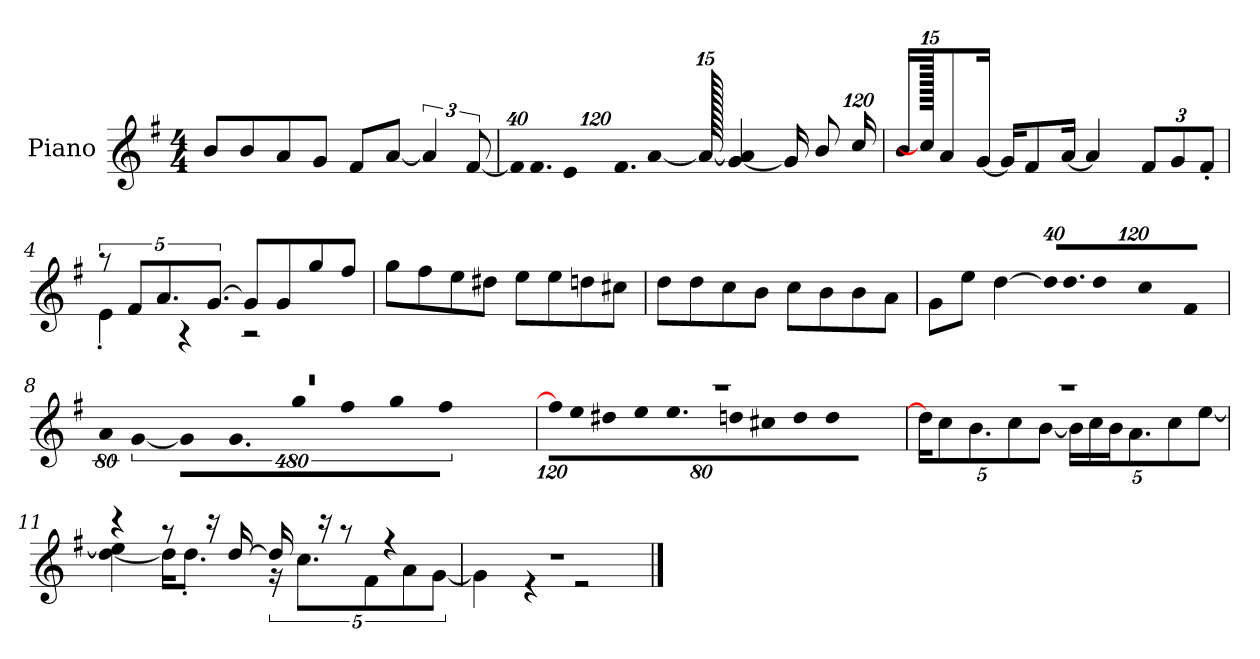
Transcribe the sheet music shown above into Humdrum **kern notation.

**kern
*part1
*staff1
*I"Piano
*I'P-no
*clefG2
*k[f#]
*M4/4
*MM90
=1
8b/L
8b/
8a/
8g/J
8f#/L
[8a/J
6a/]
[12f#/
=2
*Xbrackettup
!LO:N:vis=32
640%23f#/KLL]
!LO:N:vis=16.
960%103f#/J
!LO:N:vis=8
960%137e/
!LO:N:vis=16.
960%103f#/L
[384%41a/J
1920a/_
[4g/ 4a/]
16g/KL]
8b/
[1920%119cc/Jk
=3
16b/KL
1920cc/]
8a/
[16g/Jk
16g/KL]
8f#/
[16a/Jk
4a/]
12f#/L
12g/
12f#'/J
=4
*brackettup
*^
10r	4e'\
10f#/L	.
10.a/	.
.	4r
[10.g/J	.
8g/L]	2r
8g/	.
8gg/	.
8ff#/J	.
*v	*v
!!LO:LB:g=z
=5
8gg\L
8ff#\
8ee\
8dd#X\J
8ee\L
8ee\
8ddn\
8cc#X\J
=6
8dd\L
8dd\
8cc\
8b\J
8cc\L
8b\
8b\
8a\J
=7
8g\L
8ee\J
[4dd\
*Xbrackettup
!LO:N:vis=32
640%23dd/KLL]
!LO:N:vis=16.
960%103dd/J
!LO:N:vis=8
960%137dd/
!LO:N:vis=8
960%137cc/
!LO:N:vis=16
1920%137f#/Jk
=8
*^
*	*brackettup
!	!LO:N:vis=8
1r	640%71a\
!	!LO:N:vis=4
.	[1920%427g\
!	!LO:N:vis=16
.	1920%107g\KL]
.	9.g\
!	!LO:N:vis=8
.	640%71gg\
!	!LO:N:vis=8
.	640%71ff#\
!	!LO:N:vis=8
.	640%71gg\
!	!LO:N:vis=8
.	[640%71ff#\J
.	1920ryy
!!LO:LB:g=z	!!
=9	=9
*	*Xbrackettup
!	!LO:N:vis=16
1r	1920%107ff#\KL]
!	!LO:N:vis=8
.	640%71ee\
!	!LO:N:vis=8
.	640%71dd#X\
!	!LO:N:vis=8
.	640%71ee\
.	9.ee\
!	!LO:N:vis=8
.	640%71ddn\
!	!LO:N:vis=8
.	640%71cc#X\
!	!LO:N:vis=8
.	640%71dd\
!	!LO:N:vis=8
.	[640%71dd\J
.	960ryy
=10	=10
1r	20dd\KL]
.	10cc\
.	10.b\
.	10cc\
.	[10b\J
.	20b\LL]
.	20cc\
.	20b\J
.	10.a\
.	10cc\
.	[10ee\J
=11	=11
4r	[4dd\ 4ee\]
8r	16dd\KL]
.	8.dd'\J
16r	.
[16dd/	.
*	*brackettup
16dd/]	20r
.	10.cc\L
16r	.
8r	.
.	10f#\
4r	.
.	10a\
.	[10g\J
=12	=12
1r	4g\]
.	4r
.	2r
*v	*v
==
*-
